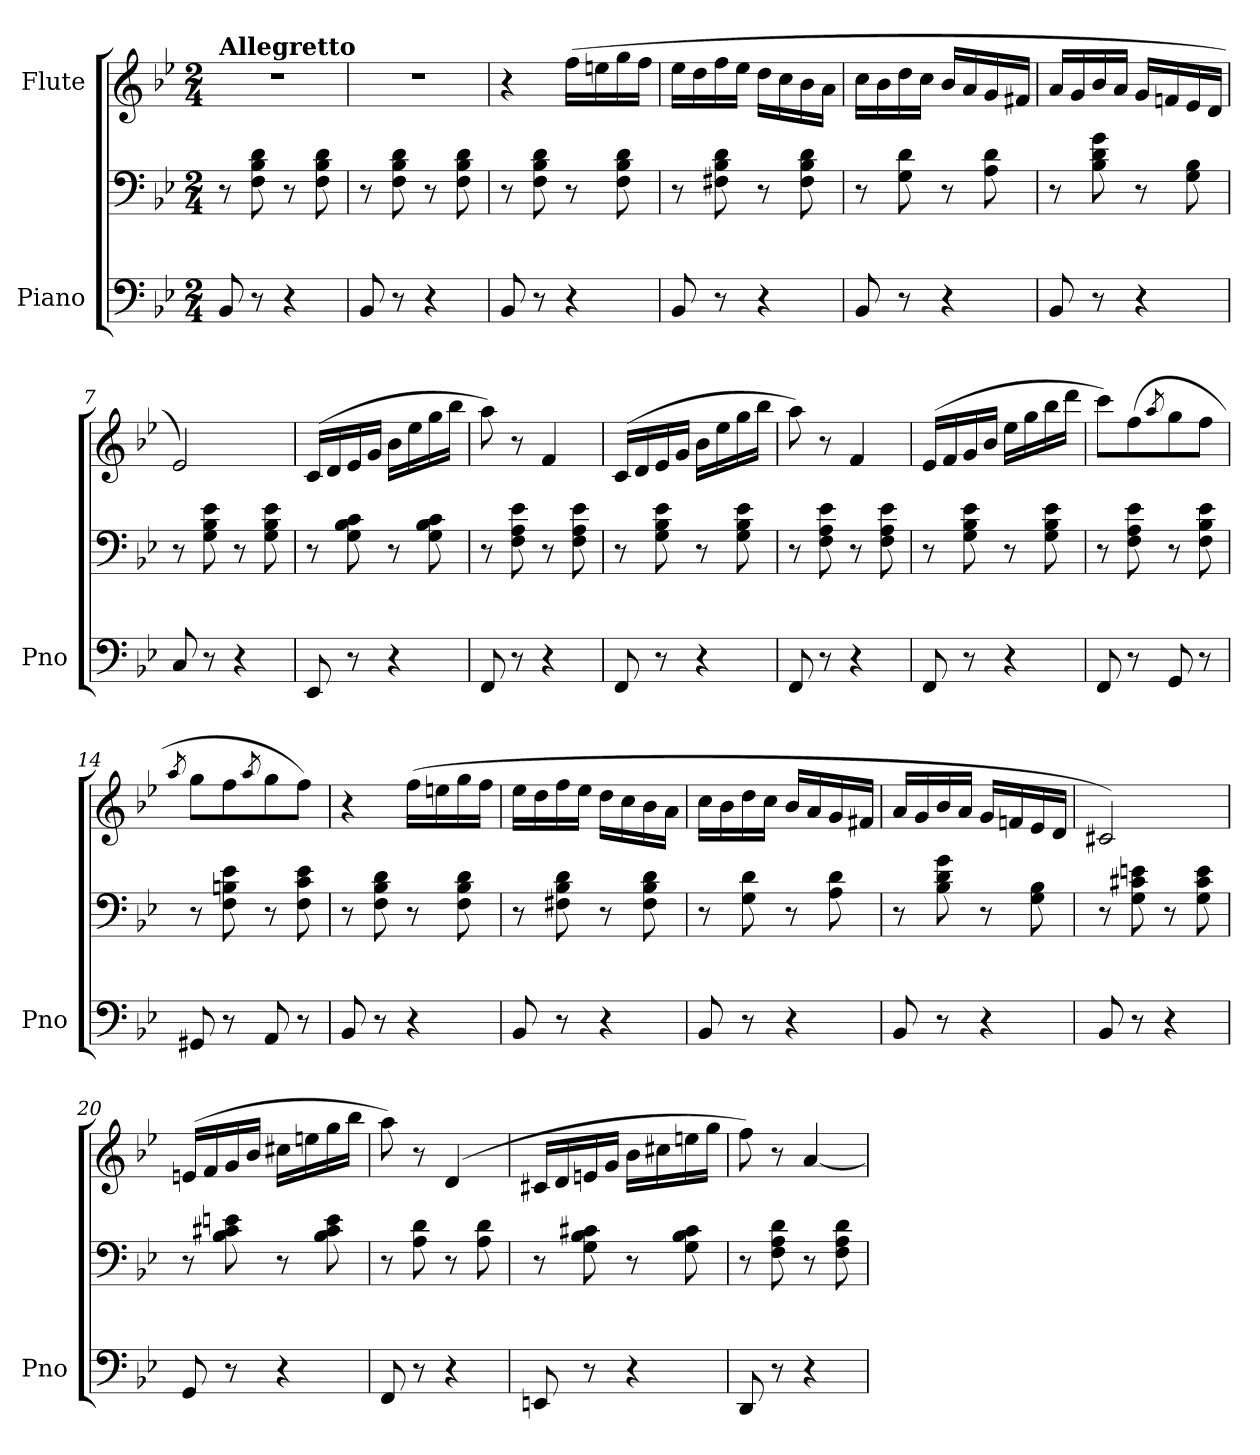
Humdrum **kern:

**kern	**kern	**kern
*part2	*part2	*part1
*staff3	*staff2	*staff1
*I"Piano	*	*I"Flute
*I'Pno	*	*
*clefF4	*clefF4	*clefG2
*k[b-e-]	*k[b-e-]	*k[b-e-]
*B-:	*B-:	*B-:
*M2/4	*M2/4	*M2/4
*MM112	*MM112	*MM112
=1	=1	=1
!	!	!LO:TX:a:B:t=Allegretto
8BB-/	8r	2r
8r	8F\ 8B-\ 8d\	.
4r	8r	.
.	8F\ 8B-\ 8d\	.
=2	=2	=2
8BB-/	8r	2r
8r	8F\ 8B-\ 8d\	.
4r	8r	.
.	8F\ 8B-\ 8d\	.
=3	=3	=3
8BB-/	8r	4r
8r	8F\ 8B-\ 8d\	.
4r	8r	(>16ff\LL
.	.	16een\
.	8F\ 8B-\ 8d\	16gg\
.	.	16ff\JJ
=4	=4	=4
8BB-/	8r	16ee-i\LL
.	.	16dd\
8r	8F#X\ 8B-\ 8d\	16ff\
.	.	16ee-\JJ
4r	8r	16dd\LL
.	.	16cc\
.	8F#\ 8B-\ 8d\	16b-\
.	.	16a\JJ
=5	=5	=5
8BB-/	8r	16cc\LL
.	.	16b-\
8r	8G\ 8d\	16dd\
.	.	16cc\JJ
4r	8r	16b-/LL
.	.	16a/
.	8A\ 8d\	16g/
.	.	16f#X/JJ
!!LO:LB:g=z
=6	=6	=6
8BB-/	8r	16a/LL
.	.	16g/
8r	8B-\ 8d\ 8g\	16b-/
.	.	16a/JJ
4r	8r	16g/LL
.	.	16fni/
.	8G\ 8B-\	16e-/
.	.	16d/JJ
=7	=7	=7
8C/	8r	2e-/)
8r	8G\ 8B-\ 8e-\	.
4r	8r	.
.	8G\ 8B-\ 8e-\	.
=8	=8	=8
8EE-/	8r	(>16c/LL
.	.	16d/
8r	8G\ 8B-\ 8c\	16e-/
.	.	16g/JJ
4r	8r	16b-\LL
.	.	16ee-\
.	8G\ 8B-\ 8c\	16gg\
.	.	16bb-\JJ
=9	=9	=9
8FF/	8r	8aa\)
8r	8F\ 8A\ 8e-\	8r
4r	8r	4f/
.	8F\ 8A\ 8e-\	.
=10	=10	=10
8FF/	8r	(>16c/LL
.	.	16d/
8r	8G\ 8B-\ 8e-\	16e-/
.	.	16g/JJ
4r	8r	16b-\LL
.	.	16ee-\
.	8G\ 8B-\ 8e-\	16gg\
.	.	16bb-\JJ
=11	=11	=11
8FF/	8r	8aa\)
8r	8F\ 8A\ 8e-\	8r
4r	8r	4f/
.	8F\ 8A\ 8e-\	.
!!LO:LB:g=z
=12	=12	=12
8FF/	8r	(>16e-/LL
.	.	16f/
8r	8G\ 8B-\ 8e-\	16g/
.	.	16b-/JJ
4r	8r	16ee-\LL
.	.	16gg\
.	8G\ 8B-\ 8e-\	16bb-\
.	.	16ddd\JJ
=13	=13	=13
8FF/	8r	8ccc\L)
8r	8F\ 8A\ 8e-\	(>8ff\
.	.	8qaa/
8GG/	8r	8gg\
8r	8F\ 8B-\ 8e-\	8ff\J
=14	=14	=14
.	.	8qaa/
8GG#X/	8r	8gg\L
8r	8F\ 8Bn\ 8e-\	8ff\
.	.	8qaa/
8AA/	8r	8gg\
8r	8F\ 8c\ 8e-\	8ff\J)
=15	=15	=15
8BB-i/	8r	4r
8r	8F\ 8B-i\ 8d\	.
4r	8r	(>16ff\LL
.	.	16een\
.	8F\ 8B-\ 8d\	16gg\
.	.	16ff\JJ
=16	=16	=16
8BB-/	8r	16ee-i\LL
.	.	16dd\
8r	8F#X\ 8B-\ 8d\	16ff\
.	.	16ee-\JJ
4r	8r	16dd\LL
.	.	16cc\
.	8F#\ 8B-\ 8d\	16b-\
.	.	16a\JJ
!!LO:LB:g=z
=17	=17	=17
8BB-/	8r	16cc\LL
.	.	16b-\
8r	8G\ 8d\	16dd\
.	.	16cc\JJ
4r	8r	16b-/LL
.	.	16a/
.	8A\ 8d\	16g/
.	.	16f#X/JJ
=18	=18	=18
8BB-/	8r	16a/LL
.	.	16g/
8r	8B-\ 8d\ 8g\	16b-/
.	.	16a/JJ
4r	8r	16g/LL
.	.	16fni/
.	8G\ 8B-\	16e-/
.	.	16d/JJ
=19	=19	=19
8BB-/	8r	2c#X/)
8r	8G\ 8c#X\ 8en\	.
4r	8r	.
.	8G\ 8c#\ 8e\	.
=20	=20	=20
8GG/	8r	(>16en/LL
.	.	16f/
8r	8B-\ 8c#X\ 8en\	16g/
.	.	16b-/JJ
4r	8r	16cc#X\LL
.	.	16een\
.	8B-\ 8c#\ 8e\	16gg\
.	.	16bb-\JJ
=21	=21	=21
8FF/	8r	8aa\)
8r	8A\ 8d\	8r
4r	8r	(>4d/
.	8A\ 8d\	.
!!LO:PB:g=z
=22	=22	=22
8EEn/	8r	16c#X/LL
.	.	16d/
8r	8G\ 8B-\ 8c#X\	16en/
.	.	16g/JJ
4r	8r	16b-\LL
.	.	16cc#X\
.	8G\ 8B-\ 8c#\	16een\
.	.	16gg\JJ
=23	=23	=23
8DD/	8r	8ff\)
8r	8F\ 8A\ 8d\	8r
4r	8r	[4a/
.	8F\ 8A\ 8d\	.
=	=	=
*-	*-	*-
